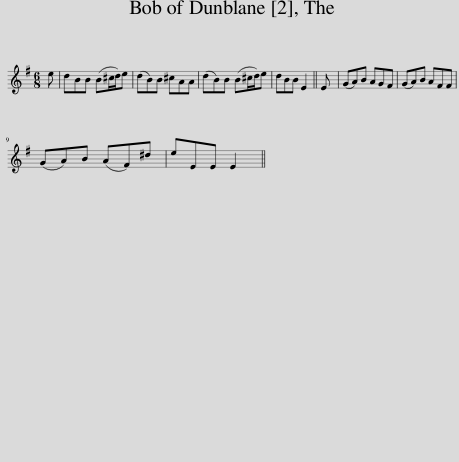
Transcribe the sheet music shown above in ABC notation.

X:1
L:1/8
M:6/8
I:linebreak $
K:Emin
V:1 treble
V:1
 e | dBB (B^c/d/)e | (dB)B ^cAA | (dB)B (B^c/d/)e | dBB E2 || %5
 E | (GA)B AGF | (GA)B AFF |$ (GA)B (AF)^d | eEE E2 || %10
